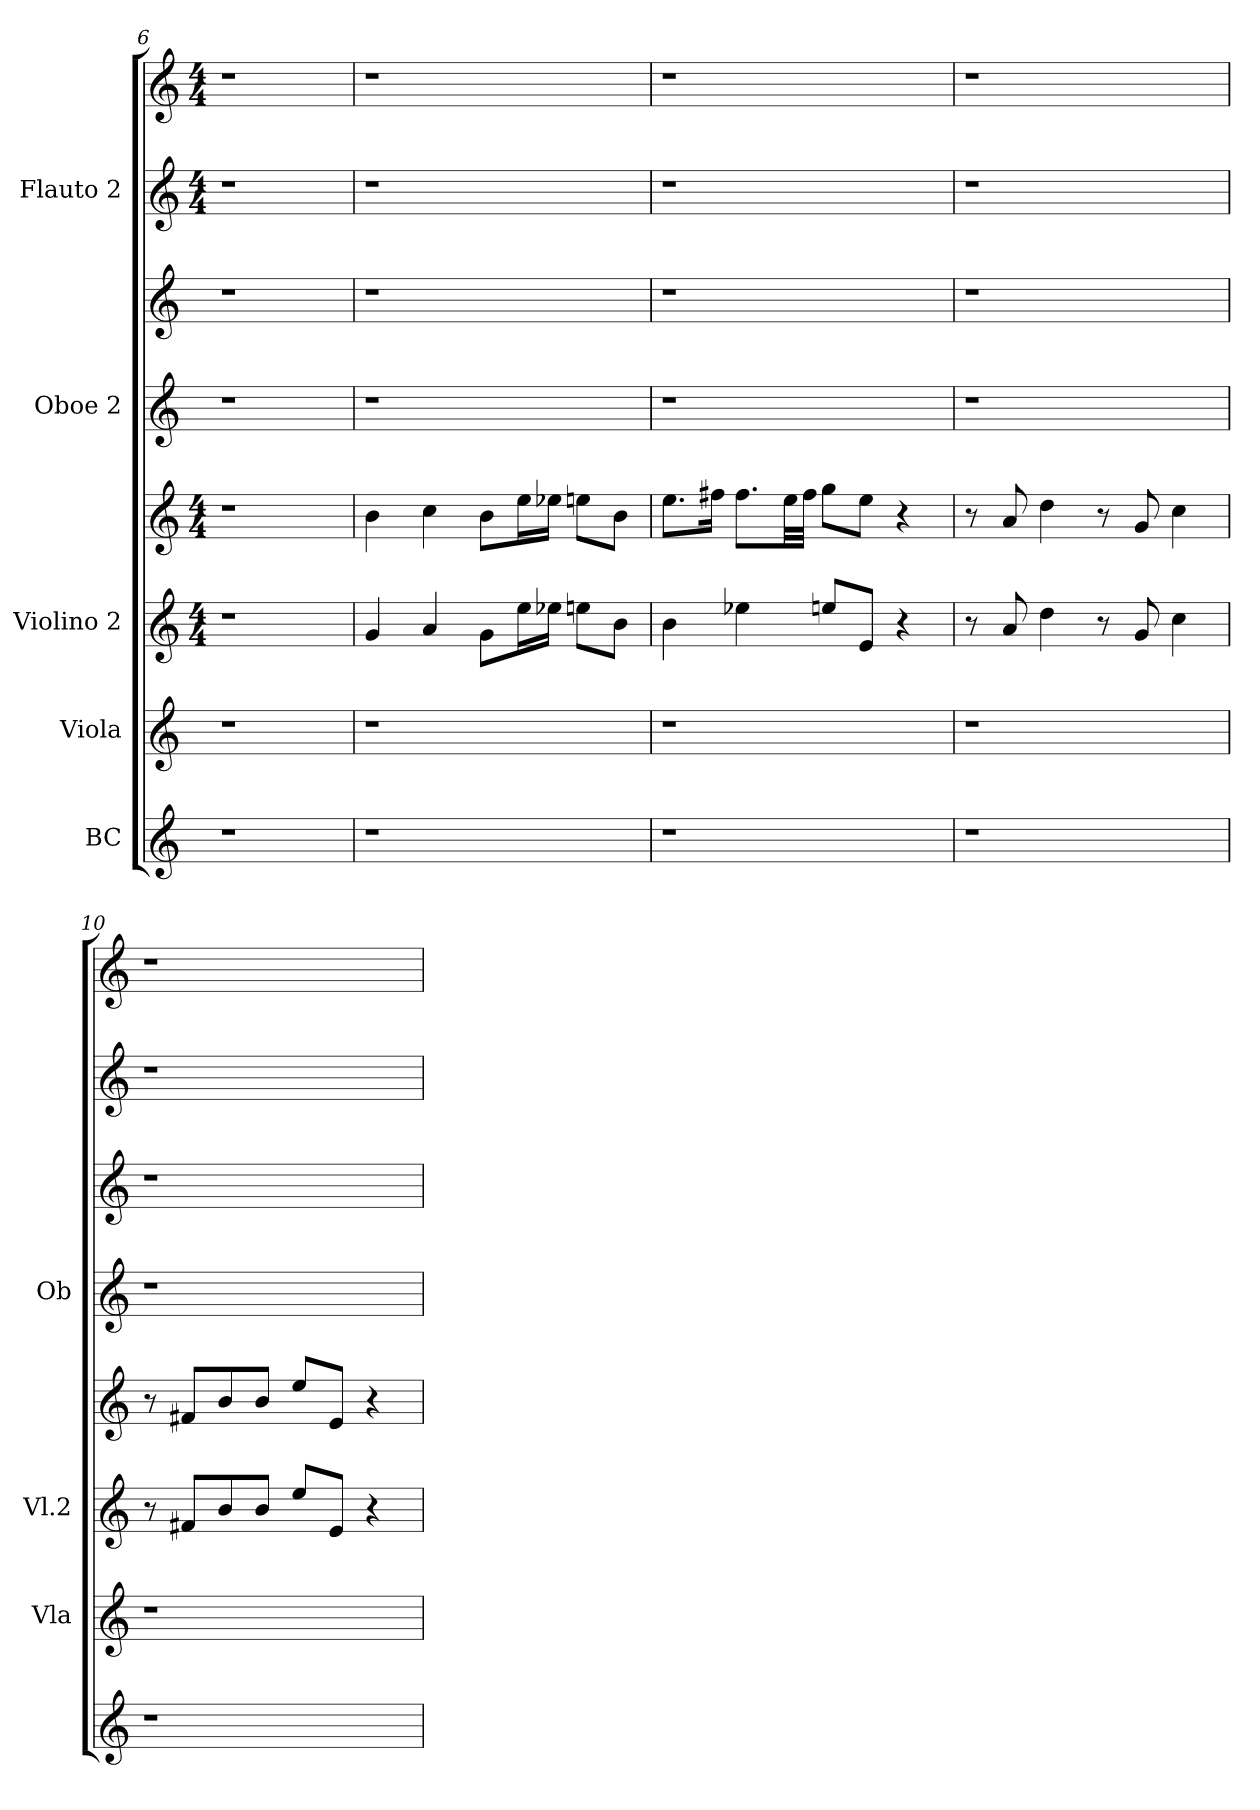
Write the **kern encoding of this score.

**kern	**kern	**kern	**kern	**kern	**kern	**kern	**kern
*part5	*part4	*part3	*part3	*part2	*part2	*part1	*part1
*staff8	*staff7	*staff6	*staff5	*staff4	*staff3	*staff2	*staff1
*I"BC	*I"Viola	*I"Violino 2	*	*I"Oboe 2	*	*I"Flauto 2	*
*	*I'Vla	*I'Vl.2	*	*I'Ob	*	*	*
!!LO:LB:g=z
*clefG2	*clefG2	*clefG2	*clefG2	*clefG2	*clefG2	*clefG2	*clefG2
*k[]	*k[]	*k[]	*k[]	*k[]	*k[]	*k[]	*k[]
*	*	*M4/4	*M4/4	*	*	*M4/4	*M4/4
=6	=6	=6	=6	=6	=6	=6	=6
1r	1r	1r	1r	1r	1r	1r	1r
=7	=7	=7	=7	=7	=7	=7	=7
1r	1r	4g/	4b\	1r	1r	1r	1r
.	.	4a/	4cc\	.	.	.	.
.	.	8g\L	8b\L	.	.	.	.
.	.	16ee\L	16ee\L	.	.	.	.
.	.	16ee-X\JJ	16ee-X\JJ	.	.	.	.
.	.	8een\L	8een\L	.	.	.	.
.	.	8b\J	8b\J	.	.	.	.
=8	=8	=8	=8	=8	=8	=8	=8
1r	1r	4b\	8.ee\L	1r	1r	1r	1r
.	.	.	16ff#X\Jk	.	.	.	.
.	.	4ee-X\	8.ff#\L	.	.	.	.
.	.	.	32ee\LL	.	.	.	.
.	.	.	32ff#\JJJ	.	.	.	.
.	.	8een/L	8gg\L	.	.	.	.
.	.	8e/J	8ee\J	.	.	.	.
.	.	4r	4r	.	.	.	.
=9	=9	=9	=9	=9	=9	=9	=9
1r	1r	8r	8r	1r	1r	1r	1r
.	.	8a/	8a/	.	.	.	.
.	.	4dd\	4dd\	.	.	.	.
.	.	8r	8r	.	.	.	.
.	.	8g/	8g/	.	.	.	.
.	.	4cc\	4cc\	.	.	.	.
!!LO:PB:g=z
=10	=10	=10	=10	=10	=10	=10	=10
1r	1r	8r	8r	1r	1r	1r	1r
.	.	8f#X/L	8f#X/L	.	.	.	.
.	.	8b/	8b/	.	.	.	.
.	.	8b/J	8b/J	.	.	.	.
.	.	8ee/L	8ee/L	.	.	.	.
.	.	8e/J	8e/J	.	.	.	.
.	.	4r	4r	.	.	.	.
=	=	=	=	=	=	=	=
*-	*-	*-	*-	*-	*-	*-	*-
